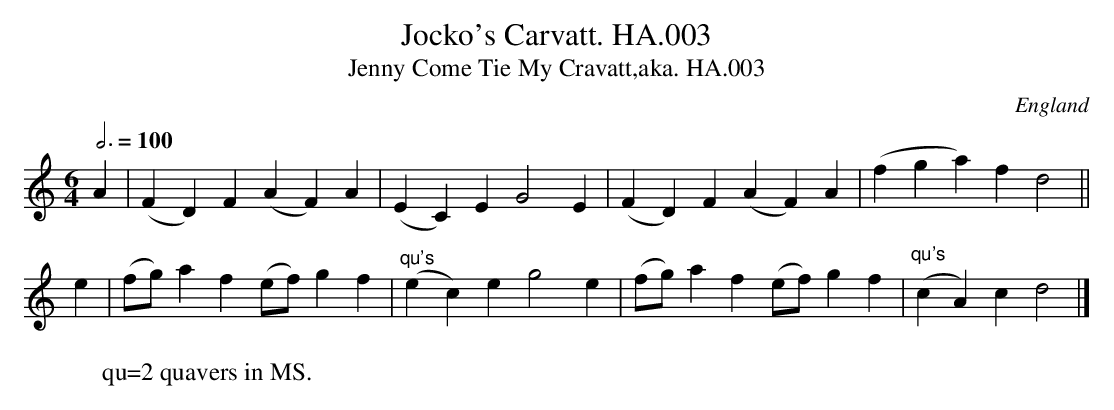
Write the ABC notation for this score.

X:1
T:Jocko's Carvatt. HA.003
T:Jenny Come Tie My Cravatt,aka. HA.003
L:1/8
M:6/4
O:England
Q:3/4=100
K:C
A2|(F2D2)F2 (A2F2)A2|(E2C2)E2 G4E2|\
(F2D2)F2 (A2F2)A2|(f2g2a2) f2d4||!
e2|(fg)a2f2 (ef)g2f2|"^qu's"(e2c2)e2 g4e2|\
(fg)a2f2 (ef)g2f2|"^qu's"(c2A2)c2 d4|]
W:qu=2 quavers in MS.
